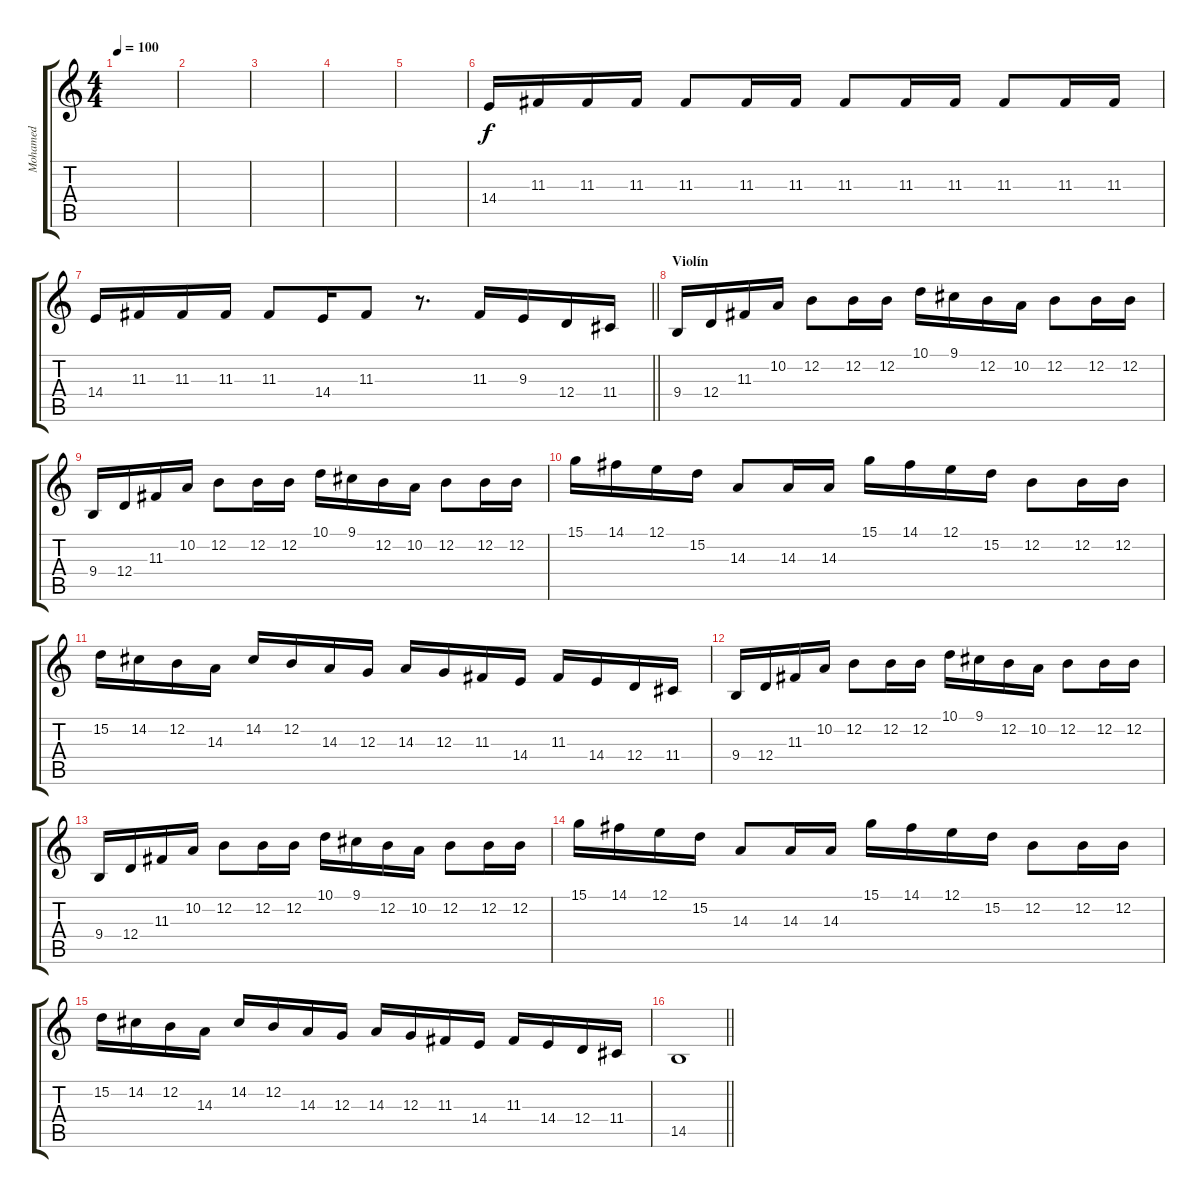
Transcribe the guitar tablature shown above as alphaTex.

\track ("Mohamed" "Mohamed") {instrument violin}
\staff {score tabs}
\tuning (E4 B3 G3 D3 A2 E2) {hide}
\ts (4 4)
\tempo 100
\clef g2
\ks c
|
|
|
|
|
14.4.16 11.3.16 11.3.16 11.3.16 11.3.8 11.3.16 11.3.16 11.3.8 11.3.16 11.3.16 11.3.8 11.3.16 11.3.16 |
\barLineRight lightlight
14.4.16 11.3.16 11.3.16 11.3.16 11.3.8 14.4.16 11.3.8 r.8{d} 11.3.16{volume 14} 9.3.16 12.4.16 11.4.16 |
\section ("" "Violín")
9.4.16 12.4.16 11.3.16 10.2.16 12.2.8 12.2.16 12.2.16 10.1.16 9.1.16 12.2.16 10.2.16 12.2.8 12.2.16 12.2.16 |
9.4.16 12.4.16 11.3.16 10.2.16 12.2.8 12.2.16 12.2.16 10.1.16 9.1.16 12.2.16 10.2.16 12.2.8 12.2.16 12.2.16 |
15.1.16 14.1.16 12.1.16 15.2.16 14.3.8 14.3.16 14.3.16 15.1.16 14.1.16 12.1.16 15.2.16 12.2.8 12.2.16 12.2.16 |
15.2.16 14.2.16 12.2.16 14.3.16 14.2.16 12.2.16 14.3.16 12.3.16 14.3.16 12.3.16 11.3.16 14.4.16 11.3.16 14.4.16 12.4.16 11.4.16 |
9.4.16 12.4.16 11.3.16 10.2.16 12.2.8 12.2.16 12.2.16 10.1.16 9.1.16 12.2.16 10.2.16 12.2.8 12.2.16 12.2.16 |
9.4.16 12.4.16 11.3.16 10.2.16 12.2.8 12.2.16 12.2.16 10.1.16 9.1.16 12.2.16 10.2.16 12.2.8 12.2.16 12.2.16 |
15.1.16 14.1.16 12.1.16 15.2.16 14.3.8 14.3.16 14.3.16 15.1.16 14.1.16 12.1.16 15.2.16 12.2.8 12.2.16 12.2.16 |
15.2.16 14.2.16 12.2.16 14.3.16 14.2.16 12.2.16 14.3.16 12.3.16 14.3.16 12.3.16 11.3.16 14.4.16 11.3.16 14.4.16 12.4.16 11.4.16 |
\barLineRight lightlight
14.5.1
